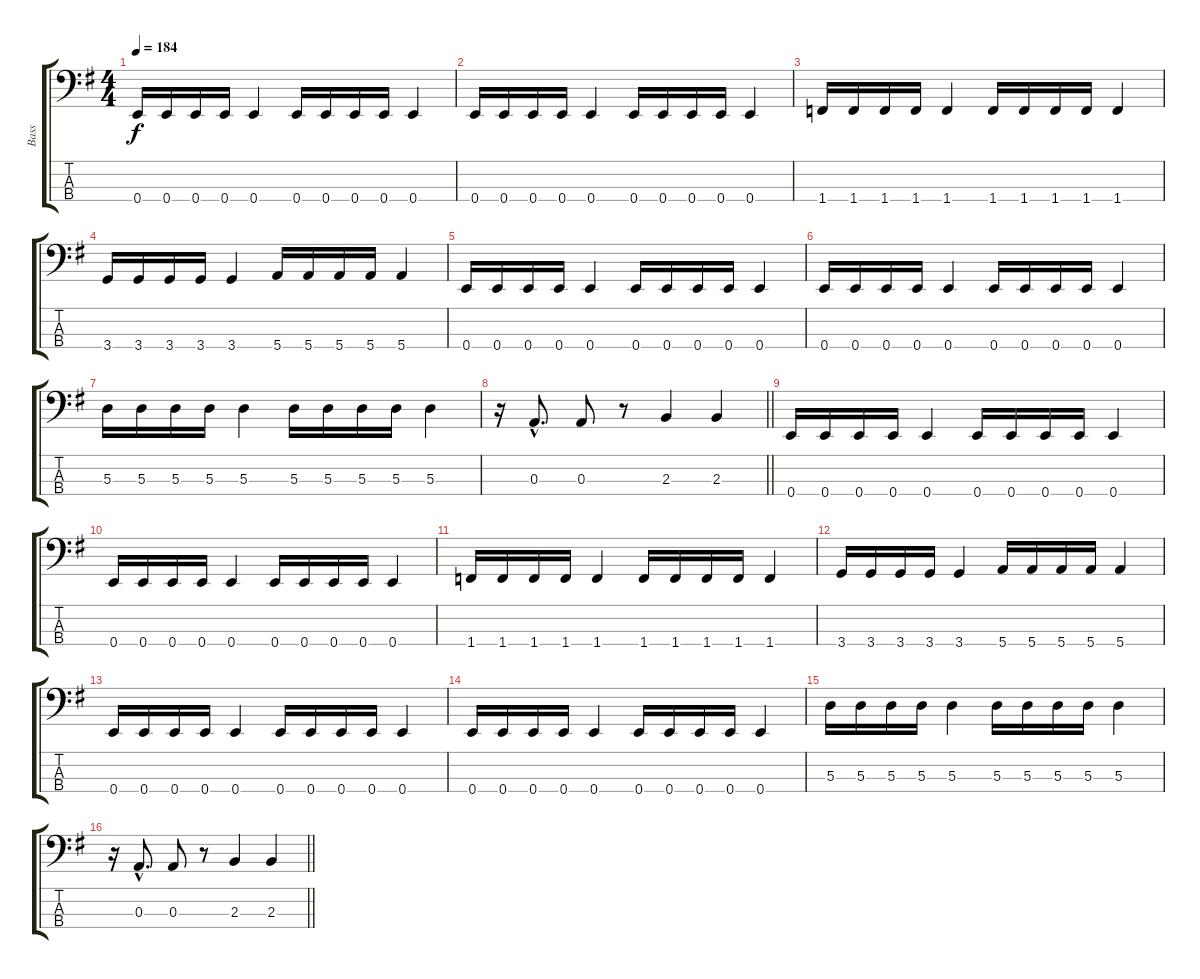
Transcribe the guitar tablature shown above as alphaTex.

\track ("Bass" "Bass") {instrument electricbassfinger}
\staff {score tabs}
\tuning (G2 D2 A1 E1) {hide}
\ts (4 4)
\tempo 184
\clef f4
\ks eminor
0.4.16{dy f} 0.4.16 0.4.16 0.4.16 0.4.4 0.4.16 0.4.16 0.4.16 0.4.16 0.4.4 |
0.4.16 0.4.16 0.4.16 0.4.16 0.4.4 0.4.16 0.4.16 0.4.16 0.4.16 0.4.4 |
1.4.16 1.4.16 1.4.16 1.4.16 1.4.4 1.4.16 1.4.16 1.4.16 1.4.16 1.4.4 |
3.4.16 3.4.16 3.4.16 3.4.16 3.4.4 5.4.16 5.4.16 5.4.16 5.4.16 5.4.4 |
0.4.16 0.4.16 0.4.16 0.4.16 0.4.4 0.4.16 0.4.16 0.4.16 0.4.16 0.4.4 |
0.4.16 0.4.16 0.4.16 0.4.16 0.4.4 0.4.16 0.4.16 0.4.16 0.4.16 0.4.4 |
5.3.16 5.3.16 5.3.16 5.3.16 5.3.4 5.3.16 5.3.16 5.3.16 5.3.16 5.3.4 |
\barLineRight lightlight
r.16 0.3{hac}.8{d} 0.3.8 r.8 2.3.4 2.3.4 |
0.4.16 0.4.16 0.4.16 0.4.16 0.4.4 0.4.16 0.4.16 0.4.16 0.4.16 0.4.4 |
0.4.16 0.4.16 0.4.16 0.4.16 0.4.4 0.4.16 0.4.16 0.4.16 0.4.16 0.4.4 |
1.4.16 1.4.16 1.4.16 1.4.16 1.4.4 1.4.16 1.4.16 1.4.16 1.4.16 1.4.4 |
3.4.16 3.4.16 3.4.16 3.4.16 3.4.4 5.4.16 5.4.16 5.4.16 5.4.16 5.4.4 |
0.4.16 0.4.16 0.4.16 0.4.16 0.4.4 0.4.16 0.4.16 0.4.16 0.4.16 0.4.4 |
0.4.16 0.4.16 0.4.16 0.4.16 0.4.4 0.4.16 0.4.16 0.4.16 0.4.16 0.4.4 |
5.3.16 5.3.16 5.3.16 5.3.16 5.3.4 5.3.16 5.3.16 5.3.16 5.3.16 5.3.4 |
\barLineRight lightlight
r.16 0.3{hac}.8{d} 0.3.8 r.8 2.3.4 2.3.4
